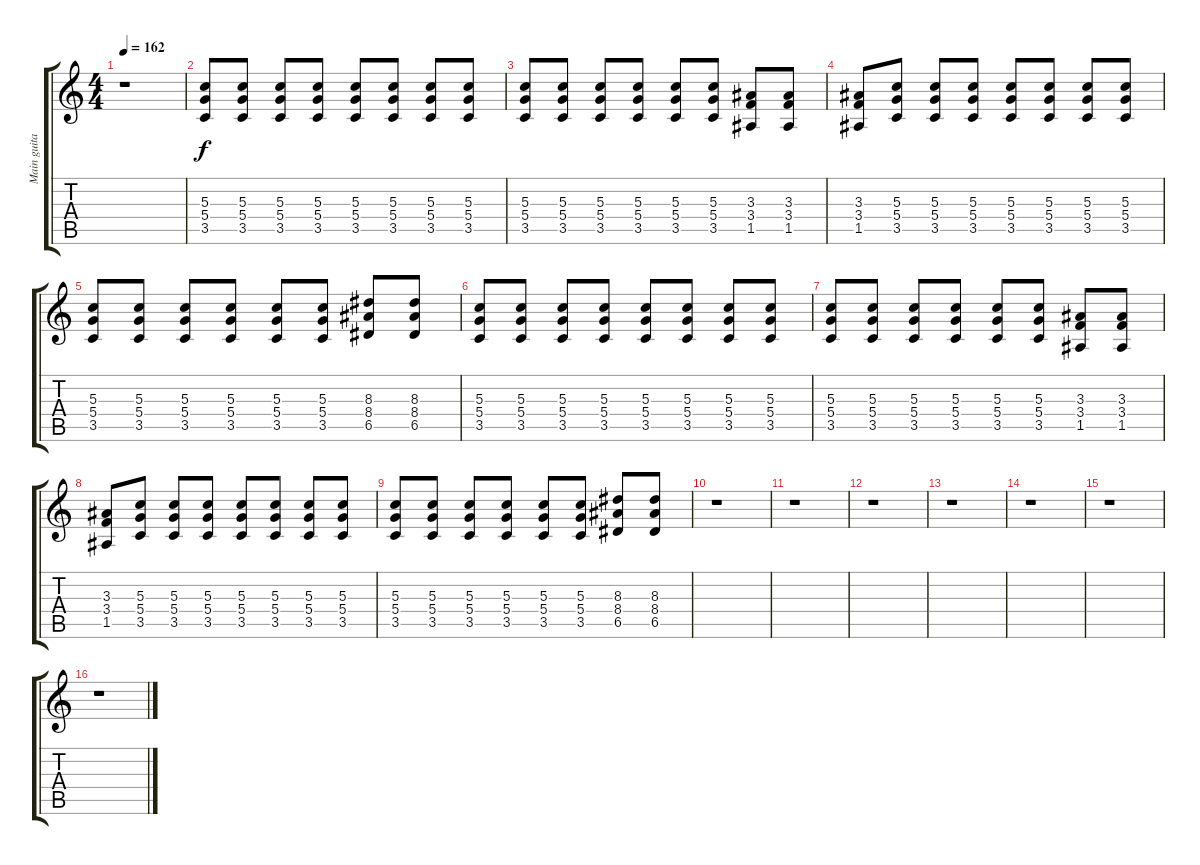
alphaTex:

\track ("Main guitar" "Main guita") {instrument distortionguitar}
\staff {score tabs}
\tuning (E4 B3 G3 D3 A2 D2) {hide}
\ts (4 4)
\tempo 162
\clef g2
\ks c
r.1{dy f} |
(5.3 5.4 3.5).8 (5.3 5.4 3.5).8 (5.3 5.4 3.5).8 (5.3 5.4 3.5).8 (5.3 5.4 3.5).8 (5.3 5.4 3.5).8 (5.3 5.4 3.5).8 (5.3 5.4 3.5).8 |
(5.3 5.4 3.5).8 (5.3 5.4 3.5).8 (5.3 5.4 3.5).8 (5.3 5.4 3.5).8 (5.3 5.4 3.5).8 (5.3 5.4 3.5).8 (3.3 3.4 1.5).8 (3.3 3.4 1.5).8 |
(3.3 3.4 1.5).8 (5.3 5.4 3.5).8 (5.3 5.4 3.5).8 (5.3 5.4 3.5).8 (5.3 5.4 3.5).8 (5.3 5.4 3.5).8 (5.3 5.4 3.5).8 (5.3 5.4 3.5).8 |
(5.3 5.4 3.5).8 (5.3 5.4 3.5).8 (5.3 5.4 3.5).8 (5.3 5.4 3.5).8 (5.3 5.4 3.5).8 (5.3 5.4 3.5).8 (8.3 8.4 6.5).8 (8.3 8.4 6.5).8 |
(5.3 5.4 3.5).8 (5.3 5.4 3.5).8 (5.3 5.4 3.5).8 (5.3 5.4 3.5).8 (5.3 5.4 3.5).8 (5.3 5.4 3.5).8 (5.3 5.4 3.5).8 (5.3 5.4 3.5).8 |
(5.3 5.4 3.5).8 (5.3 5.4 3.5).8 (5.3 5.4 3.5).8 (5.3 5.4 3.5).8 (5.3 5.4 3.5).8 (5.3 5.4 3.5).8 (3.3 3.4 1.5).8 (3.3 3.4 1.5).8 |
(3.3 3.4 1.5).8 (5.3 5.4 3.5).8 (5.3 5.4 3.5).8 (5.3 5.4 3.5).8 (5.3 5.4 3.5).8 (5.3 5.4 3.5).8 (5.3 5.4 3.5).8 (5.3 5.4 3.5).8 |
(5.3 5.4 3.5).8 (5.3 5.4 3.5).8 (5.3 5.4 3.5).8 (5.3 5.4 3.5).8 (5.3 5.4 3.5).8 (5.3 5.4 3.5).8 (8.3 8.4 6.5).8 (8.3 8.4 6.5).8 |
r.1 |
r.1 |
r.1 |
r.1 |
r.1 |
r.1 |
r.1
